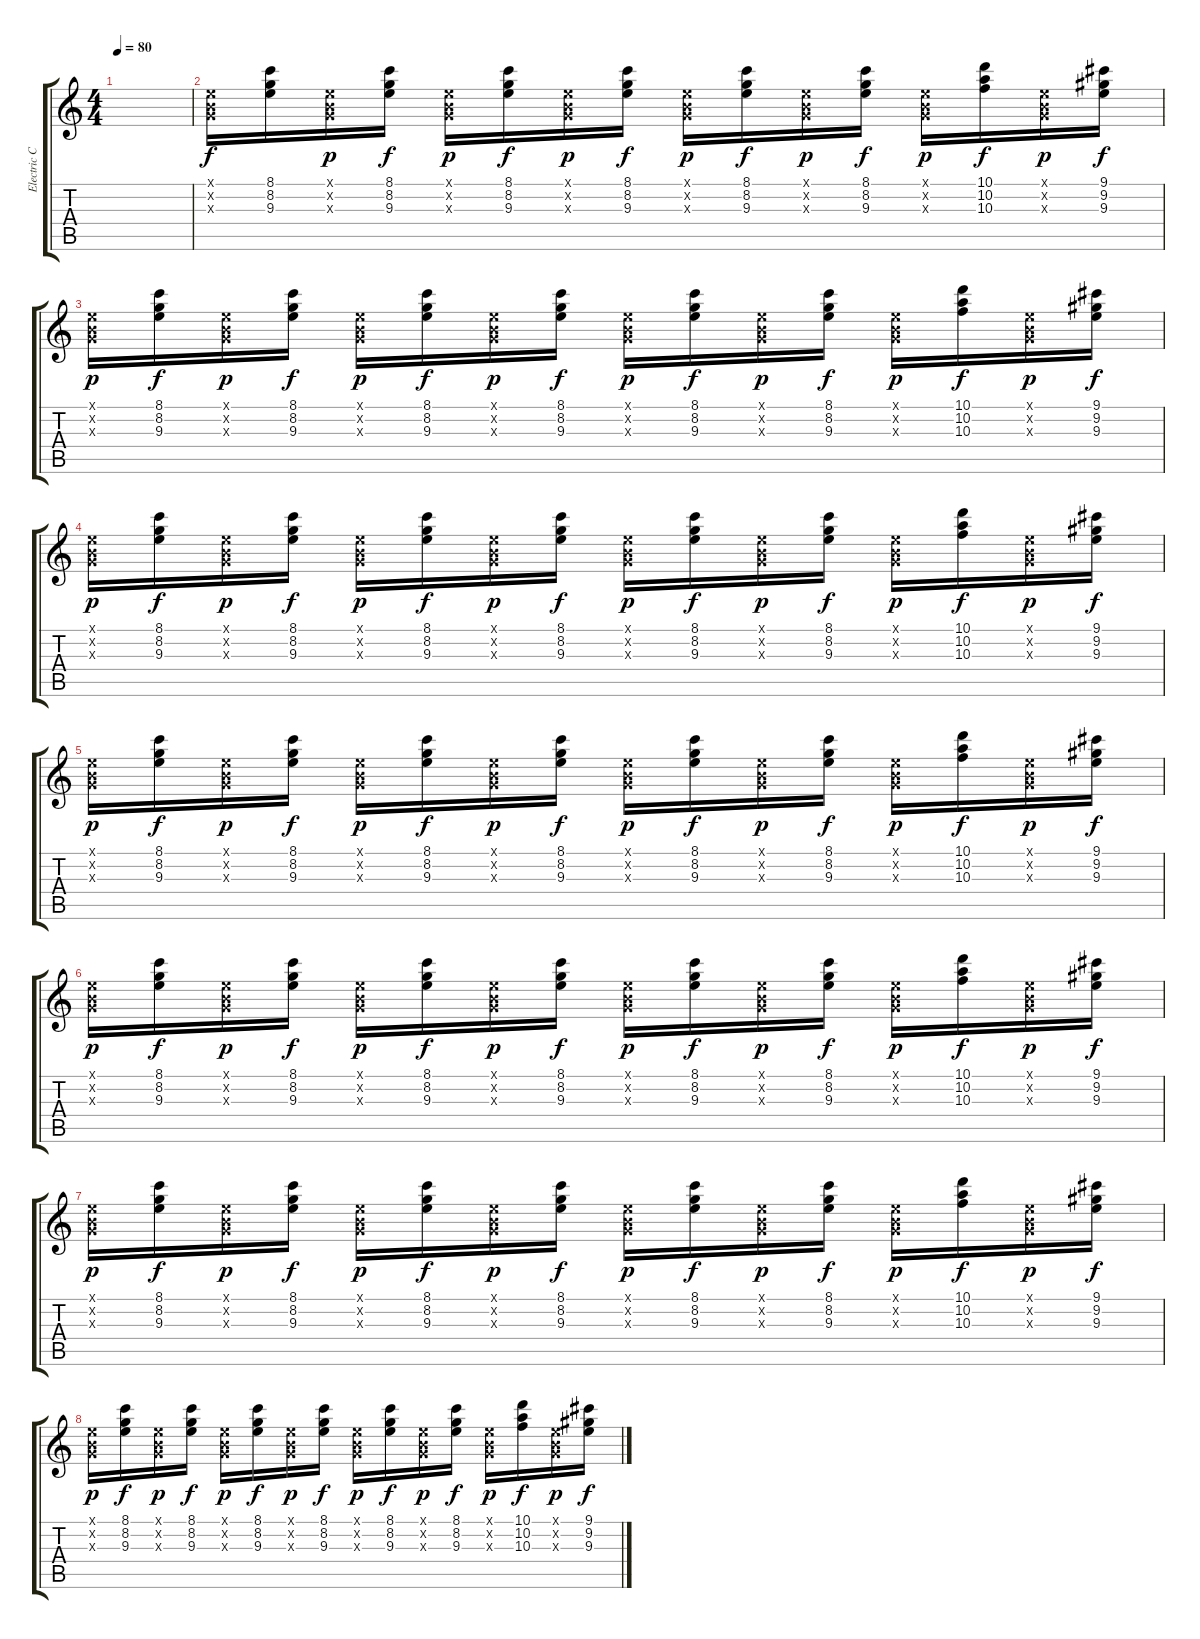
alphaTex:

\track ("Electric Clean" "Electric C") {instrument acousticguitarsteel}
\staff {score tabs}
\tuning (E4 B3 G3 D3 A2 E2) {hide}
\ts (4 4)
\tempo 80
\clef g2
\ks c
|
(0.1{x} 0.2{x} 0.3{x}).16{balance 0 instrument acousticguitarsteel} (8.1 8.2 9.3).16{dy f} (0.1{x} 0.2{x} 0.3{x}).16{dy p} (8.1 8.2 9.3).16{dy f} (0.1{x} 0.2{x} 0.3{x}).16{dy p} (8.1 8.2 9.3).16{dy f} (0.1{x} 0.2{x} 0.3{x}).16{dy p} (8.1 8.2 9.3).16{dy f} (0.1{x} 0.2{x} 0.3{x}).16{dy p} (8.1 8.2 9.3).16{dy f} (0.1{x} 0.2{x} 0.3{x}).16{dy p} (8.1 8.2 9.3).16{dy f} (0.1{x} 0.2{x} 0.3{x}).16{dy p} (10.1 10.2 10.3).16{dy f} (0.1{x} 0.2{x} 0.3{x}).16{dy p} (9.1 9.2 9.3).16{dy f} |
(0.1{x} 0.2{x} 0.3{x}).16{dy p} (8.1 8.2 9.3).16{dy f} (0.1{x} 0.2{x} 0.3{x}).16{dy p} (8.1 8.2 9.3).16{dy f} (0.1{x} 0.2{x} 0.3{x}).16{dy p} (8.1 8.2 9.3).16{dy f} (0.1{x} 0.2{x} 0.3{x}).16{dy p} (8.1 8.2 9.3).16{dy f} (0.1{x} 0.2{x} 0.3{x}).16{dy p} (8.1 8.2 9.3).16{dy f} (0.1{x} 0.2{x} 0.3{x}).16{dy p} (8.1 8.2 9.3).16{dy f} (0.1{x} 0.2{x} 0.3{x}).16{dy p} (10.1 10.2 10.3).16{dy f} (0.1{x} 0.2{x} 0.3{x}).16{dy p} (9.1 9.2 9.3).16{dy f} |
(0.1{x} 0.2{x} 0.3{x}).16{dy p} (8.1 8.2 9.3).16{dy f} (0.1{x} 0.2{x} 0.3{x}).16{dy p} (8.1 8.2 9.3).16{dy f} (0.1{x} 0.2{x} 0.3{x}).16{dy p} (8.1 8.2 9.3).16{dy f} (0.1{x} 0.2{x} 0.3{x}).16{dy p} (8.1 8.2 9.3).16{dy f} (0.1{x} 0.2{x} 0.3{x}).16{dy p} (8.1 8.2 9.3).16{dy f} (0.1{x} 0.2{x} 0.3{x}).16{dy p} (8.1 8.2 9.3).16{dy f} (0.1{x} 0.2{x} 0.3{x}).16{dy p} (10.1 10.2 10.3).16{dy f} (0.1{x} 0.2{x} 0.3{x}).16{dy p} (9.1 9.2 9.3).16{dy f} |
(0.1{x} 0.2{x} 0.3{x}).16{dy p} (8.1 8.2 9.3).16{dy f} (0.1{x} 0.2{x} 0.3{x}).16{dy p} (8.1 8.2 9.3).16{dy f} (0.1{x} 0.2{x} 0.3{x}).16{dy p} (8.1 8.2 9.3).16{dy f} (0.1{x} 0.2{x} 0.3{x}).16{dy p} (8.1 8.2 9.3).16{dy f} (0.1{x} 0.2{x} 0.3{x}).16{dy p} (8.1 8.2 9.3).16{dy f} (0.1{x} 0.2{x} 0.3{x}).16{dy p} (8.1 8.2 9.3).16{dy f} (0.1{x} 0.2{x} 0.3{x}).16{dy p} (10.1 10.2 10.3).16{dy f} (0.1{x} 0.2{x} 0.3{x}).16{dy p} (9.1 9.2 9.3).16{dy f} |
(0.1{x} 0.2{x} 0.3{x}).16{dy p volume 10 balance 8} (8.1 8.2 9.3).16{dy f} (0.1{x} 0.2{x} 0.3{x}).16{dy p} (8.1 8.2 9.3).16{dy f} (0.1{x} 0.2{x} 0.3{x}).16{dy p} (8.1 8.2 9.3).16{dy f} (0.1{x} 0.2{x} 0.3{x}).16{dy p} (8.1 8.2 9.3).16{dy f} (0.1{x} 0.2{x} 0.3{x}).16{dy p} (8.1 8.2 9.3).16{dy f} (0.1{x} 0.2{x} 0.3{x}).16{dy p} (8.1 8.2 9.3).16{dy f} (0.1{x} 0.2{x} 0.3{x}).16{dy p} (10.1 10.2 10.3).16{dy f} (0.1{x} 0.2{x} 0.3{x}).16{dy p} (9.1 9.2 9.3).16{dy f} |
(0.1{x} 0.2{x} 0.3{x}).16{dy p} (8.1 8.2 9.3).16{dy f} (0.1{x} 0.2{x} 0.3{x}).16{dy p} (8.1 8.2 9.3).16{dy f} (0.1{x} 0.2{x} 0.3{x}).16{dy p} (8.1 8.2 9.3).16{dy f} (0.1{x} 0.2{x} 0.3{x}).16{dy p} (8.1 8.2 9.3).16{dy f} (0.1{x} 0.2{x} 0.3{x}).16{dy p} (8.1 8.2 9.3).16{dy f} (0.1{x} 0.2{x} 0.3{x}).16{dy p} (8.1 8.2 9.3).16{dy f} (0.1{x} 0.2{x} 0.3{x}).16{dy p} (10.1 10.2 10.3).16{dy f} (0.1{x} 0.2{x} 0.3{x}).16{dy p} (9.1 9.2 9.3).16{dy f} |
(0.1{x} 0.2{x} 0.3{x}).16{dy p} (8.1 8.2 9.3).16{dy f} (0.1{x} 0.2{x} 0.3{x}).16{dy p} (8.1 8.2 9.3).16{dy f} (0.1{x} 0.2{x} 0.3{x}).16{dy p} (8.1 8.2 9.3).16{dy f} (0.1{x} 0.2{x} 0.3{x}).16{dy p} (8.1 8.2 9.3).16{dy f} (0.1{x} 0.2{x} 0.3{x}).16{dy p} (8.1 8.2 9.3).16{dy f} (0.1{x} 0.2{x} 0.3{x}).16{dy p} (8.1 8.2 9.3).16{dy f} (0.1{x} 0.2{x} 0.3{x}).16{dy p} (10.1 10.2 10.3).16{dy f} (0.1{x} 0.2{x} 0.3{x}).16{dy p} (9.1 9.2 9.3).16{dy f}
